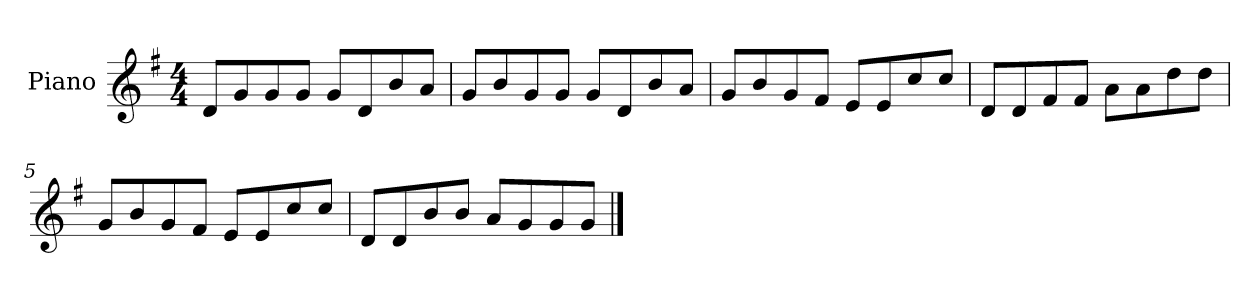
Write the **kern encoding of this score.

**kern
*part1
*staff1
*I"Piano
*I'P-no
*clefG2
*k[f#]
*M4/4
*MM90
=1
8d/L
8g/
8g/
8g/J
8g/L
8d/
8b/
8a/J
=2
8g/L
8b/
8g/
8g/J
8g/L
8d/
8b/
8a/J
=3
8g/L
8b/
8g/
8f#/J
8e/L
8e/
8cc/
8cc/J
=4
8d/L
8d/
8f#/
8f#/J
8a\L
8a\
8dd\
8dd\J
=5
8g/L
8b/
8g/
8f#/J
8e/L
8e/
8cc/
8cc/J
!!LO:LB:g=z
=6
8d/L
8d/
8b/
8b/J
8a/L
8g/
8g/
8g/J
==
*-
